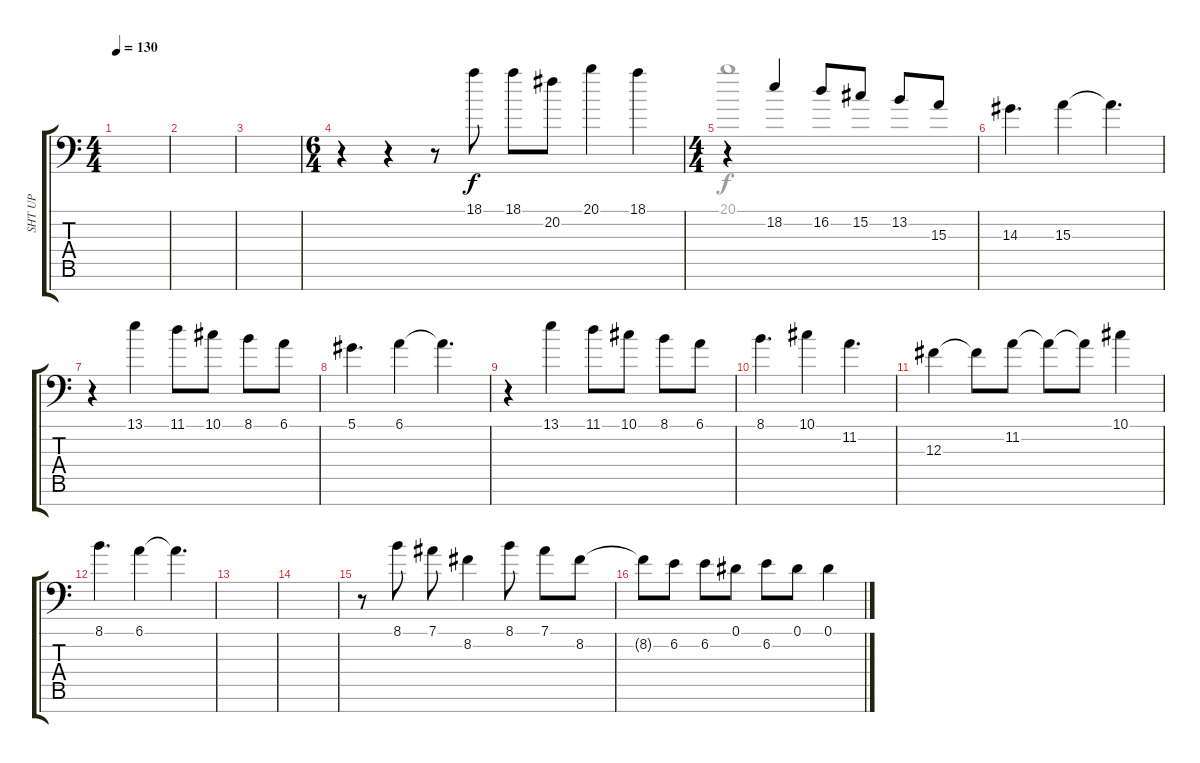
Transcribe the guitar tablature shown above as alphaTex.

\track ("SHT UP" "SHT UP") {instrument lead1square}
\staff {score tabs}
\tuning (Eb4 Bb3 Gb3 Db3 Ab2 Eb2 Bb1) {hide}
\voice
\ts (4 4)
\tempo 130
\clef f4
\ks c
|
|
|
\ts (6 4)
r.4 r.4 r.8 18.1.8{dy f} 18.1.8 20.2.8 20.1.4 18.1.4 |
\ts (4 4)
r.4 18.2.4 16.2.8 15.2.8 13.2.8 15.3.8 |
14.3.4{d} 15.3.4 15.3{t}.4{d} |
r.4 13.1.4 11.1.8 10.1.8 8.1.8 6.1.8 |
5.1.4{d} 6.1.4 6.1{t}.4{d} |
r.4 13.1.4 11.1.8 10.1.8 8.1.8 6.1.8 |
8.1.4{d} 10.1.4 11.2.4{d} |
12.3.4 12.3{t}.8 11.2.8 11.2{t}.8 11.2{t}.8 10.1.4 |
8.1.4{d} 6.1.4 6.1{t}.4{d} |
|
|
r.8 8.1.8 7.1.8 8.2.4 8.1.8 7.1.8 8.2.8 |
8.2{t}.8 6.2.8 6.2.8 0.1.8 6.2.8 0.1.8 0.1.4
\voice
\clef f4
\ottava regular
\simile none
\ks c
|
|
|
|
20.1.1 |
|
|
|
|
|
|
|
|
|
|
